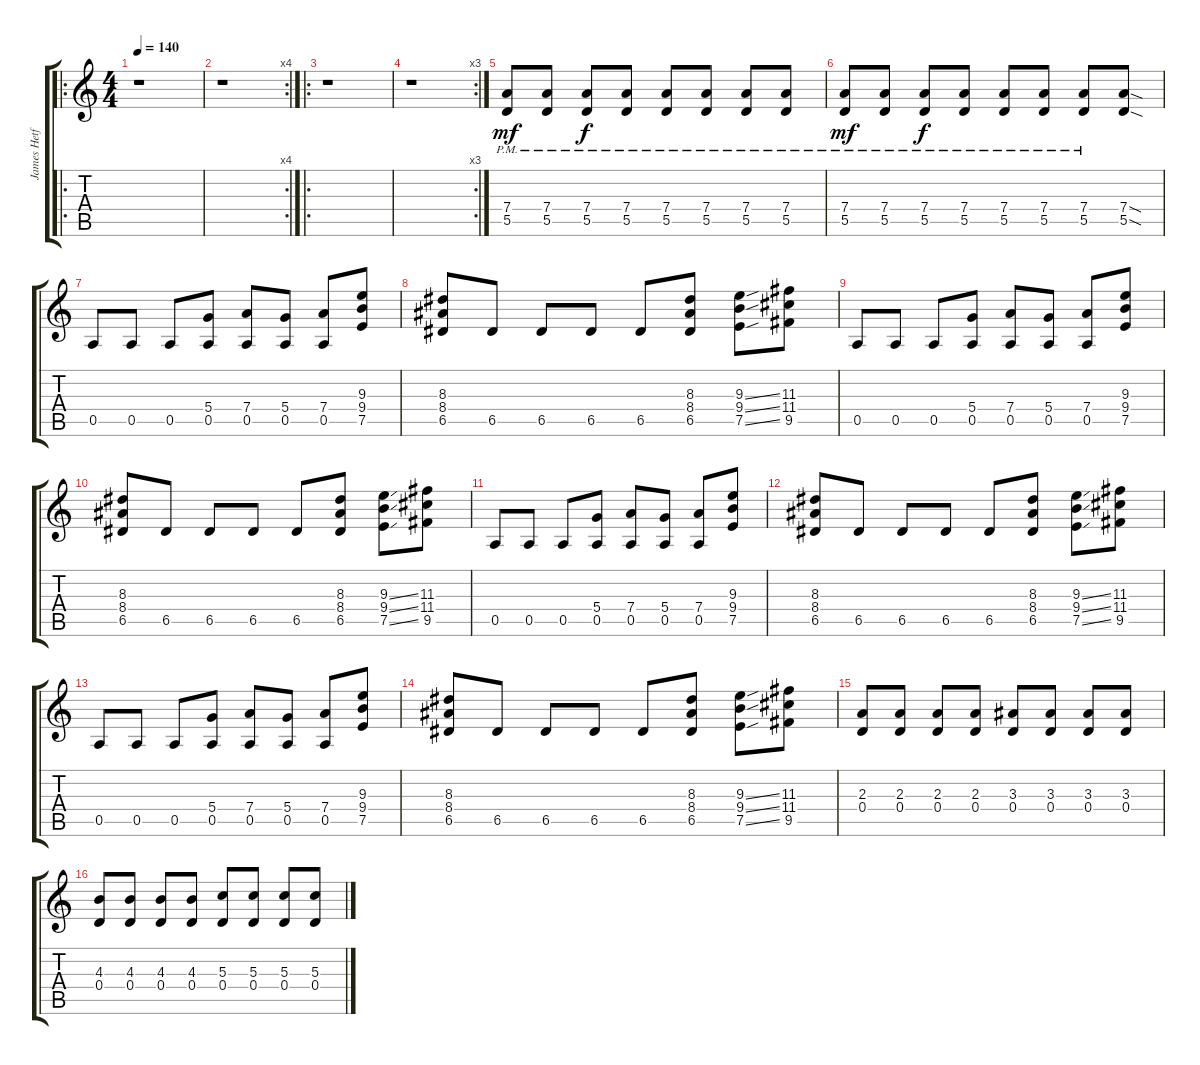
\track ("James Hetfield" "James Hetf") {instrument distortionguitar}
\staff {score tabs}
\tuning (E4 B3 G3 D3 A2 E2) {hide}
\ro
\ts (4 4)
\tempo 140
\clef g2
\ks c
r.1{dy mf} |
\rc 4
r.1 |
\ro
r.1 |
\rc 3
r.1 |
(7.4{pm} 5.5{pm}).8 (7.4{pm} 5.5{pm}).8 (7.4{pm} 5.5{pm}).8{dy f} (7.4{pm} 5.5{pm}).8 (7.4{pm} 5.5{pm}).8 (7.4{pm} 5.5{pm}).8 (7.4{pm} 5.5{pm}).8 (7.4{pm} 5.5).8 |
(7.4{pm} 5.5{pm}).8{dy mf} (7.4{pm} 5.5{pm}).8 (7.4{pm} 5.5{pm}).8{dy f} (7.4{pm} 5.5{pm}).8 (7.4{pm} 5.5{pm}).8 (7.4{pm} 5.5{pm}).8 (7.4{pm} 5.5{pm}).8 (7.4{sod} 5.5{sod}).8 |
0.5.8 0.5.8 0.5.8 (5.4 0.5).8 (7.4 0.5).8 (5.4 0.5).8 (7.4 0.5).8 (9.3 9.4 7.5).8 |
(8.3 8.4 6.5).8 6.5.8 6.5.8 6.5.8 6.5.8 (8.3 8.4 6.5).8 (9.3{ss} 9.4{ss} 7.5{ss}).8 (11.3 11.4 9.5).8 |
0.5.8 0.5.8 0.5.8 (5.4 0.5).8 (7.4 0.5).8 (5.4 0.5).8 (7.4 0.5).8 (9.3 9.4 7.5).8 |
(8.3 8.4 6.5).8 6.5.8 6.5.8 6.5.8 6.5.8 (8.3 8.4 6.5).8 (9.3{ss} 9.4{ss} 7.5{ss}).8 (11.3 11.4 9.5).8 |
0.5.8 0.5.8 0.5.8 (5.4 0.5).8 (7.4 0.5).8 (5.4 0.5).8 (7.4 0.5).8 (9.3 9.4 7.5).8 |
(8.3 8.4 6.5).8 6.5.8 6.5.8 6.5.8 6.5.8 (8.3 8.4 6.5).8 (9.3{ss} 9.4{ss} 7.5{ss}).8 (11.3 11.4 9.5).8 |
0.5.8 0.5.8 0.5.8 (5.4 0.5).8 (7.4 0.5).8 (5.4 0.5).8 (7.4 0.5).8 (9.3 9.4 7.5).8 |
(8.3 8.4 6.5).8 6.5.8 6.5.8 6.5.8 6.5.8 (8.3 8.4 6.5).8 (9.3{ss} 9.4{ss} 7.5{ss}).8 (11.3 11.4 9.5).8 |
(2.3 0.4).8 (2.3 0.4).8 (2.3 0.4).8 (2.3 0.4).8 (3.3 0.4).8 (3.3 0.4).8 (3.3 0.4).8 (3.3 0.4).8 |
(4.3 0.4).8 (4.3 0.4).8 (4.3 0.4).8 (4.3 0.4).8 (5.3 0.4).8 (5.3 0.4).8 (5.3 0.4).8 (5.3 0.4).8
